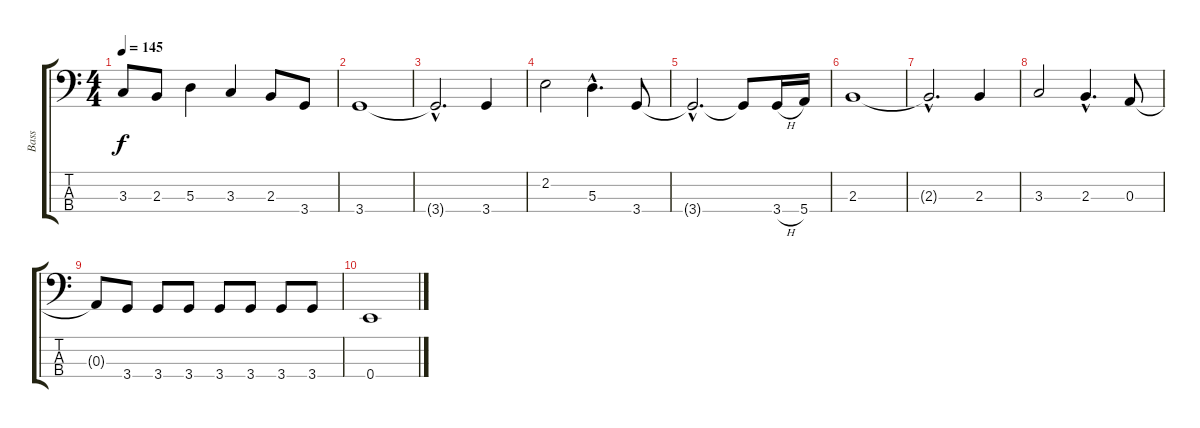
\track ("Bass" "Bass") {instrument acousticbass}
\staff {score tabs}
\tuning (G2 D2 A1 E1) {hide}
\ts (4 4)
\tempo 145
\clef f4
\ks c
3.3{t}.8{dy f} 2.3.8 5.3.4 3.3.4 2.3.8 3.4.8 |
3.4.1 |
3.4{hac t}.2{d} 3.4.4 |
2.2.2 5.3{hac}.4{d} 3.4.8 |
3.4{hac t}.2{d} 3.4{t}.8 3.4{h}.16 5.4.16 |
2.3.1 |
2.3{hac t}.2{d} 2.3.4 |
3.3.2 2.3{hac}.4{d} 0.3.8 |
0.3{t}.8 3.4.8 3.4.8 3.4.8 3.4.8 3.4.8 3.4.8 3.4.8 |
0.4.1
